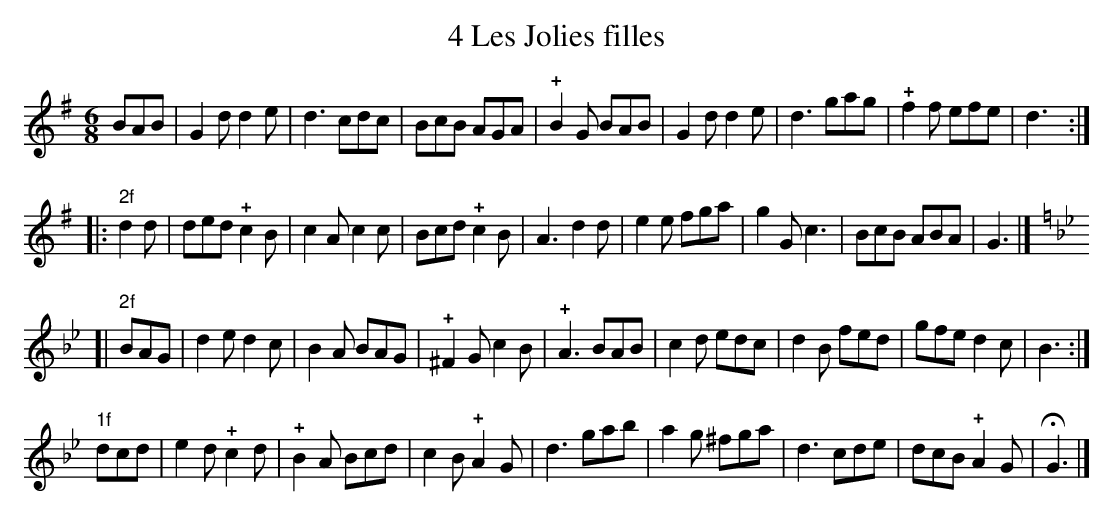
X:1
T: 4 Les Jolies filles
M: 6/8
L: 1/8
K: G
BAB |\
G2d d2e | d3 cdc | BcB AGA | !+!B2G BAB |\
G2d d2e | d3 gag | !+!f2f efe | d3 :|
|: "2f"d2d |\
ded !+!c2B | c2A c2c | Bcd !+!c2B | A3 d2d |\
e2e fga | g2G c3 | BcB ABA | G3 |] [K:Gm]
[| "2f"BAG |\
d2e d2c | B2A BAG | !+!^F2G c2B | !+!A3 BAB |\
c2d edc | d2B fed | gfe d2c | B3 :|
"1f"dcd |\
e2d !+!c2d | !+!B2A Bcd | c2B !+!A2G | d3 gab |\
a2g ^fga | d3 cde | dcB !+!A2G | HG3 |]
